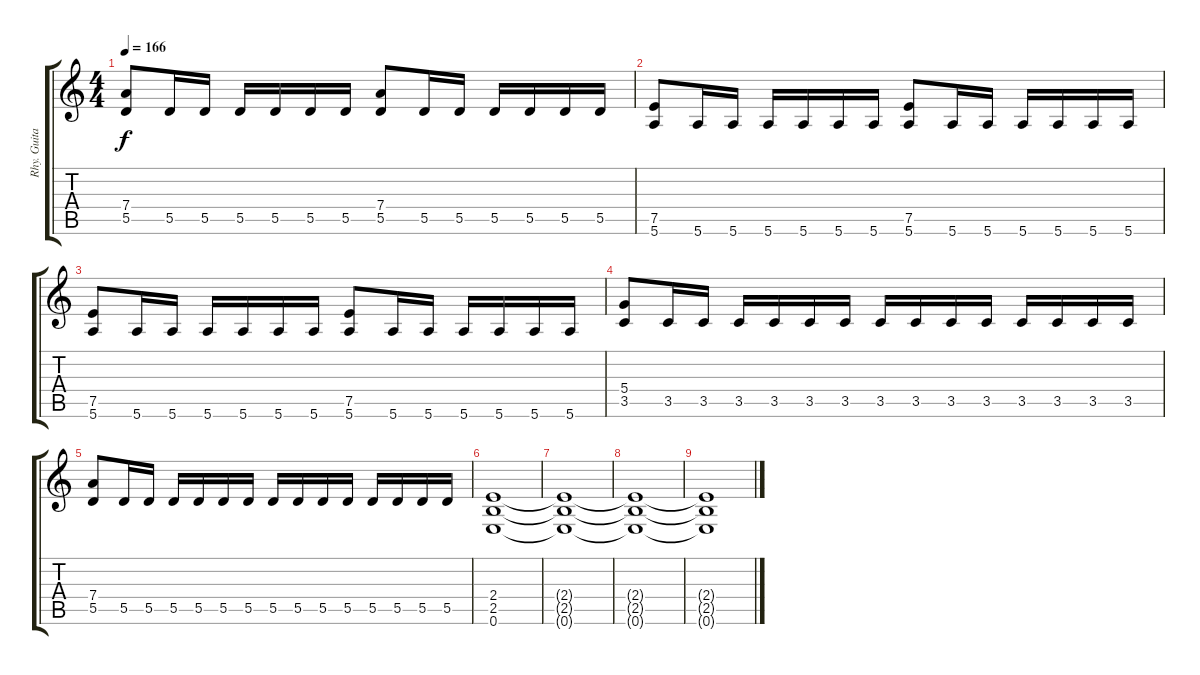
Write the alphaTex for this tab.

\track ("Rhy. Guitar II" "Rhy. Guita") {instrument distortionguitar}
\staff {score tabs}
\tuning (E4 B3 G3 D3 A2 E2) {hide}
\ts (4 4)
\tempo 166
\clef g2
\ks c
(7.4 5.5).8{dy f} 5.5.16 5.5.16 5.5.16 5.5.16 5.5.16 5.5.16 (7.4 5.5).8 5.5.16 5.5.16 5.5.16 5.5.16 5.5.16 5.5.16 |
(7.5 5.6).8 5.6.16 5.6.16 5.6.16 5.6.16 5.6.16 5.6.16 (7.5 5.6).8 5.6.16 5.6.16 5.6.16 5.6.16 5.6.16 5.6.16 |
(7.5 5.6).8 5.6.16 5.6.16 5.6.16 5.6.16 5.6.16 5.6.16 (7.5 5.6).8 5.6.16 5.6.16 5.6.16 5.6.16 5.6.16 5.6.16 |
(5.4 3.5).8 3.5.16 3.5.16 3.5.16 3.5.16 3.5.16 3.5.16 3.5.16 3.5.16 3.5.16 3.5.16 3.5.16 3.5.16 3.5.16 3.5.16 |
(7.4 5.5).8 5.5.16 5.5.16 5.5.16 5.5.16 5.5.16 5.5.16 5.5.16 5.5.16 5.5.16 5.5.16 5.5.16 5.5.16 5.5.16 5.5.16 |
(2.4 2.5 0.6).1 |
(2.4{t} 2.5{t} 0.6{t}).1 |
(2.4{t} 2.5{t} 0.6{t}).1 |
(2.4{t} 2.5{t} 0.6{t}).1
